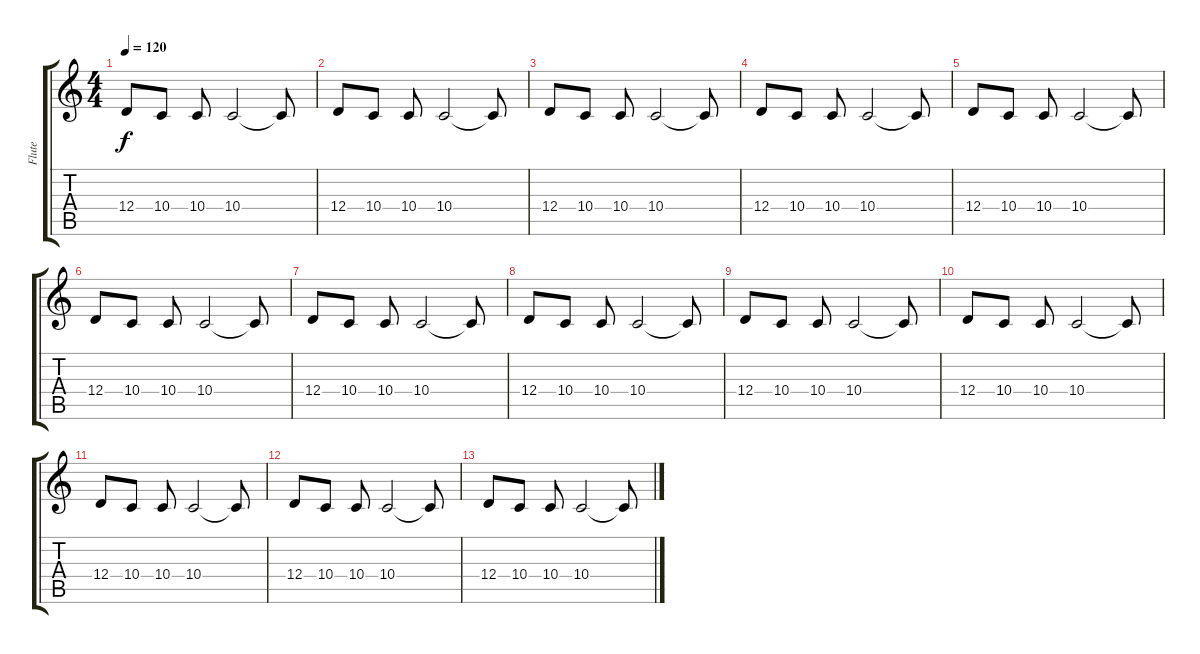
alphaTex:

\track ("Flute" "Flute") {instrument flute}
\staff {score tabs}
\tuning (E4 B3 G3 D3 A2 D2) {hide}
\ts (4 4)
\tempo 120
\clef g2
\ks c
12.4.8{dy f} 10.4.8 10.4.8 10.4.2 10.4{t}.8 |
12.4.8 10.4.8 10.4.8 10.4.2 10.4{t}.8 |
12.4.8 10.4.8 10.4.8 10.4.2 10.4{t}.8 |
12.4.8 10.4.8 10.4.8 10.4.2 10.4{t}.8 |
12.4.8 10.4.8 10.4.8 10.4.2 10.4{t}.8 |
12.4.8 10.4.8 10.4.8 10.4.2 10.4{t}.8 |
12.4.8 10.4.8 10.4.8 10.4.2 10.4{t}.8 |
12.4.8 10.4.8 10.4.8 10.4.2 10.4{t}.8 |
12.4.8 10.4.8 10.4.8 10.4.2 10.4{t}.8 |
12.4.8 10.4.8 10.4.8 10.4.2 10.4{t}.8 |
12.4.8 10.4.8 10.4.8 10.4.2 10.4{t}.8 |
12.4.8 10.4.8 10.4.8 10.4.2 10.4{t}.8 |
12.4.8 10.4.8 10.4.8 10.4.2 10.4{t}.8
